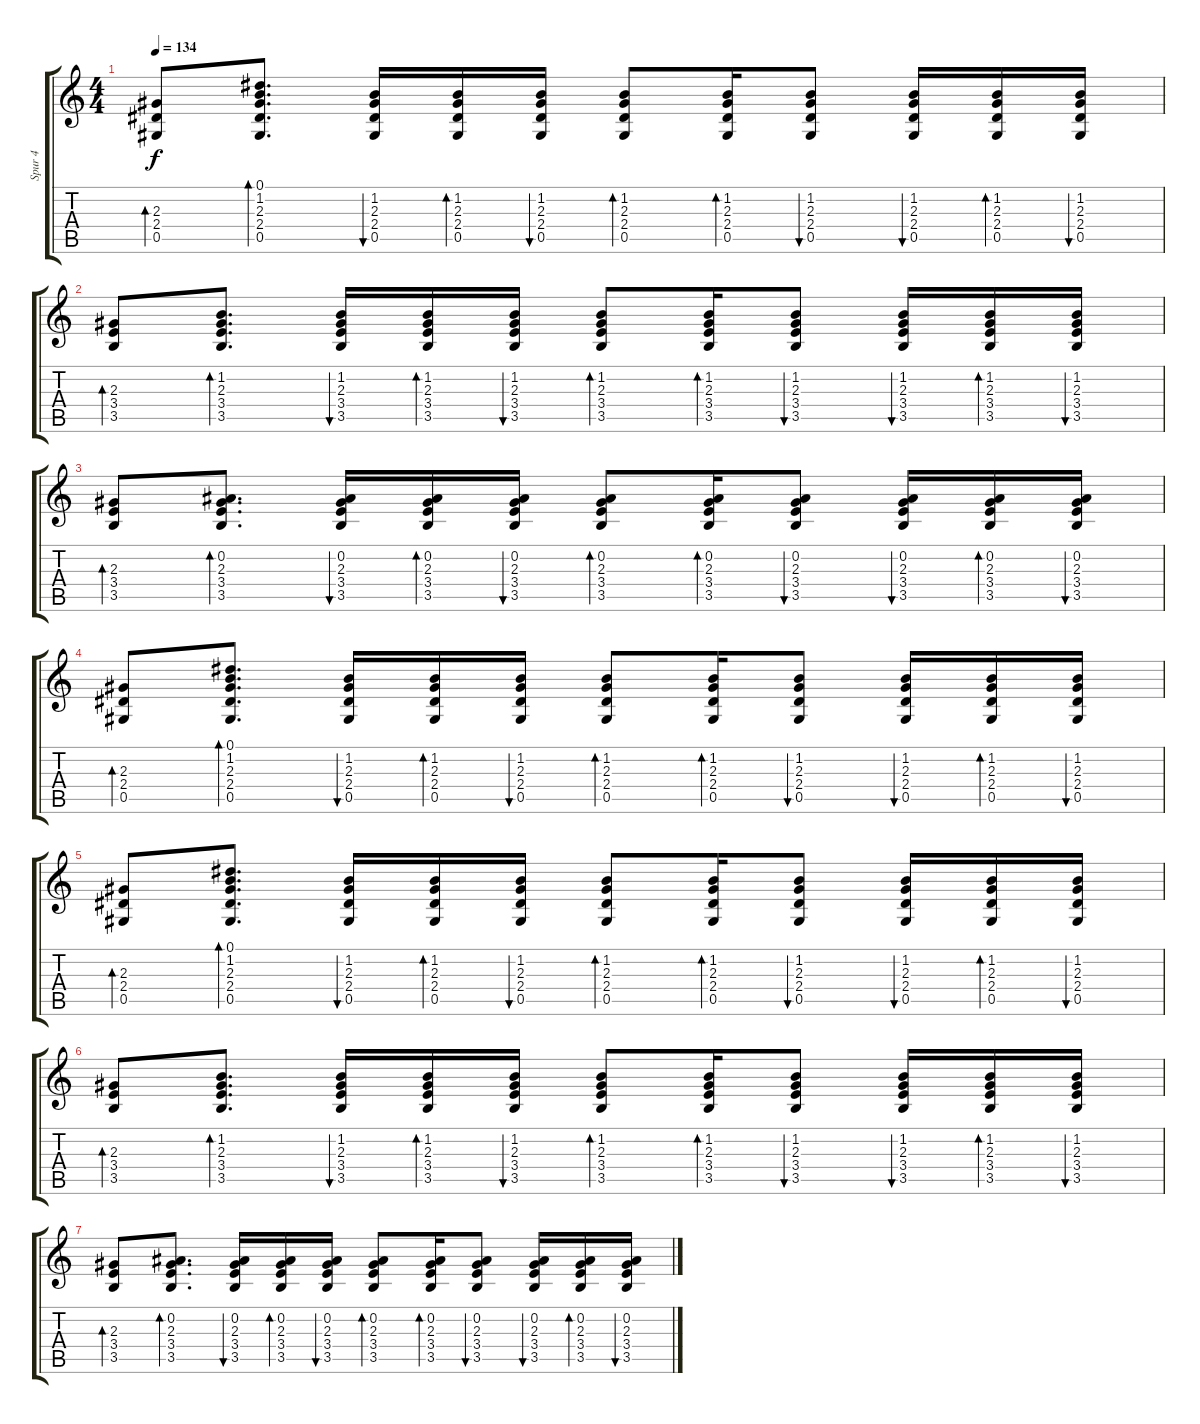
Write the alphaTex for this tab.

\track ("Spur 4" "Spur 4") {instrument acousticguitarsteel}
\staff {score tabs}
\tuning (Eb4 Bb3 Gb3 Db3 Ab2 Eb2) {hide}
\ts (4 4)
\tempo 134
\clef g2
\ks c
(2.3 2.4 0.5).8{bd 30 dy f} (0.1 1.2 2.3 2.4 0.5).8{d bd 30} (1.2 2.3 2.4 0.5).16{bu 30} (1.2 2.3 2.4 0.5).16{bd 30} (1.2 2.3 2.4 0.5).16{bu 30} (1.2 2.3 2.4 0.5).8{bd 30} (1.2 2.3 2.4 0.5).16{bd 30} (1.2 2.3 2.4 0.5).8{bu 30} (1.2 2.3 2.4 0.5).16{bu 30} (1.2 2.3 2.4 0.5).16{bd 30} (1.2 2.3 2.4 0.5).16{bu 30} |
(2.3 3.4 3.5).8{bd 30} (1.2 2.3 3.4 3.5).8{d bd 30} (1.2 2.3 3.4 3.5).16{bu 30} (1.2 2.3 3.4 3.5).16{bd 30} (1.2 2.3 3.4 3.5).16{bu 30} (1.2 2.3 3.4 3.5).8{bd 30} (1.2 2.3 3.4 3.5).16{bd 30} (1.2 2.3 3.4 3.5).8{bu 30} (1.2 2.3 3.4 3.5).16{bu 30} (1.2 2.3 3.4 3.5).16{bd 30} (1.2 2.3 3.4 3.5).16{bu 30} |
(2.3 3.4 3.5).8{bd 30} (0.2 2.3 3.4 3.5).8{d bd 30} (0.2 2.3 3.4 3.5).16{bu 30} (0.2 2.3 3.4 3.5).16{bd 30} (0.2 2.3 3.4 3.5).16{bu 30} (0.2 2.3 3.4 3.5).8{bd 30} (0.2 2.3 3.4 3.5).16{bd 30} (0.2 2.3 3.4 3.5).8{bu 30} (0.2 2.3 3.4 3.5).16{bu 30} (0.2 2.3 3.4 3.5).16{bd 30} (0.2 2.3 3.4 3.5).16{bu 30} |
(2.3 2.4 0.5).8{bd 30} (0.1 1.2 2.3 2.4 0.5).8{d bd 30} (1.2 2.3 2.4 0.5).16{bu 30} (1.2 2.3 2.4 0.5).16{bd 30} (1.2 2.3 2.4 0.5).16{bu 30} (1.2 2.3 2.4 0.5).8{bd 30} (1.2 2.3 2.4 0.5).16{bd 30} (1.2 2.3 2.4 0.5).8{bu 30} (1.2 2.3 2.4 0.5).16{bu 30} (1.2 2.3 2.4 0.5).16{bd 30} (1.2 2.3 2.4 0.5).16{bu 30} |
(2.3 2.4 0.5).8{bd 30} (0.1 1.2 2.3 2.4 0.5).8{d bd 30} (1.2 2.3 2.4 0.5).16{bu 30} (1.2 2.3 2.4 0.5).16{bd 30} (1.2 2.3 2.4 0.5).16{bu 30} (1.2 2.3 2.4 0.5).8{bd 30} (1.2 2.3 2.4 0.5).16{bd 30} (1.2 2.3 2.4 0.5).8{bu 30} (1.2 2.3 2.4 0.5).16{bu 30} (1.2 2.3 2.4 0.5).16{bd 30} (1.2 2.3 2.4 0.5).16{bu 30} |
(2.3 3.4 3.5).8{bd 30} (1.2 2.3 3.4 3.5).8{d bd 30} (1.2 2.3 3.4 3.5).16{bu 30} (1.2 2.3 3.4 3.5).16{bd 30} (1.2 2.3 3.4 3.5).16{bu 30} (1.2 2.3 3.4 3.5).8{bd 30} (1.2 2.3 3.4 3.5).16{bd 30} (1.2 2.3 3.4 3.5).8{bu 30} (1.2 2.3 3.4 3.5).16{bu 30} (1.2 2.3 3.4 3.5).16{bd 30} (1.2 2.3 3.4 3.5).16{bu 30} |
(2.3 3.4 3.5).8{bd 30} (0.2 2.3 3.4 3.5).8{d bd 30} (0.2 2.3 3.4 3.5).16{bu 30} (0.2 2.3 3.4 3.5).16{bd 30} (0.2 2.3 3.4 3.5).16{bu 30} (0.2 2.3 3.4 3.5).8{bd 30} (0.2 2.3 3.4 3.5).16{bd 30} (0.2 2.3 3.4 3.5).8{bu 30} (0.2 2.3 3.4 3.5).16{bu 30} (0.2 2.3 3.4 3.5).16{bd 30} (0.2 2.3 3.4 3.5).16{bu 30}
